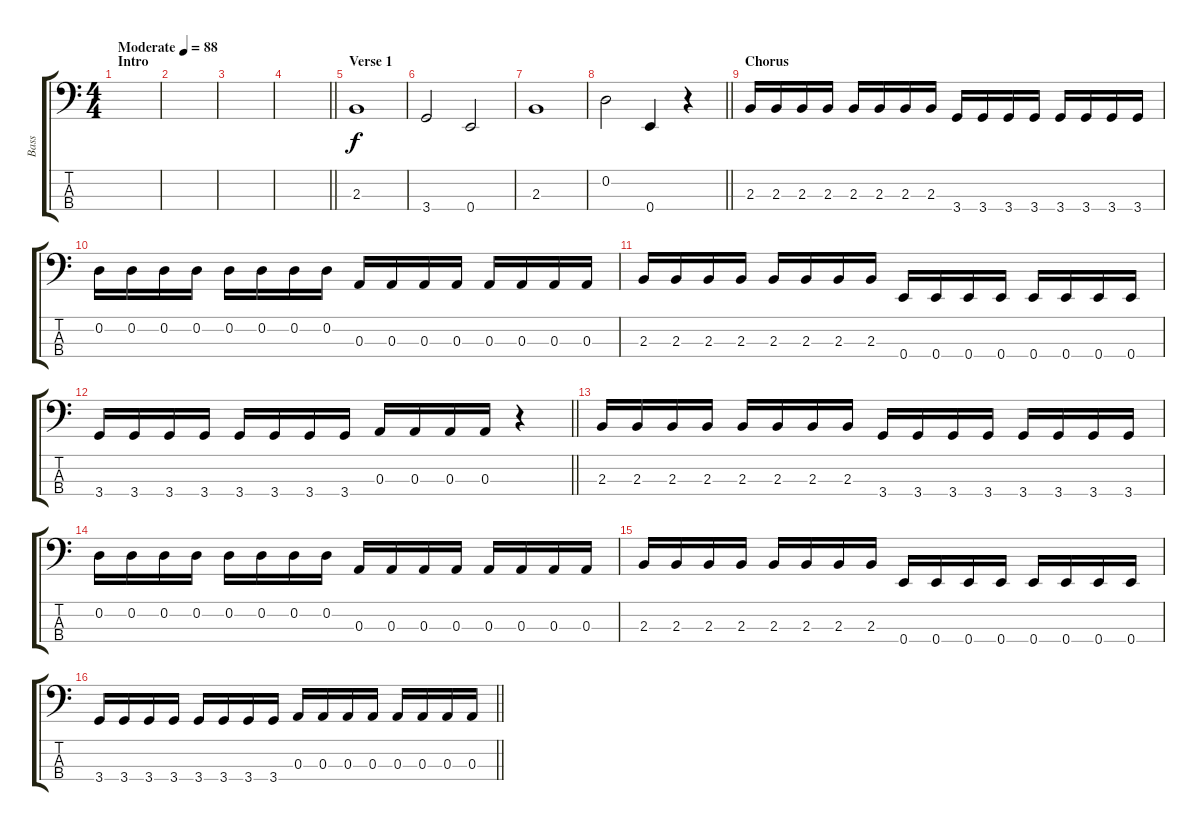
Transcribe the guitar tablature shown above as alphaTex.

\track ("Bass" "Bass") {instrument electricbassfinger}
\staff {score tabs}
\tuning (G2 D2 A1 E1) {hide}
\ts (4 4)
\section ("" "Intro")
\tempo (88 "Moderate")
\clef f4
\ks c
|
|
|
\barLineRight lightlight
|
\section ("" "Verse 1")
2.3.1 |
3.4.2 0.4.2 |
2.3.1 |
\barLineRight lightlight
0.2.2 0.4.4 r.4 |
\section ("" "Chorus")
2.3.16 2.3.16 2.3.16 2.3.16 2.3.16 2.3.16 2.3.16 2.3.16 3.4.16 3.4.16 3.4.16 3.4.16 3.4.16 3.4.16 3.4.16 3.4.16 |
0.2.16 0.2.16 0.2.16 0.2.16 0.2.16 0.2.16 0.2.16 0.2.16 0.3.16 0.3.16 0.3.16 0.3.16 0.3.16 0.3.16 0.3.16 0.3.16 |
2.3.16 2.3.16 2.3.16 2.3.16 2.3.16 2.3.16 2.3.16 2.3.16 0.4.16 0.4.16 0.4.16 0.4.16 0.4.16 0.4.16 0.4.16 0.4.16 |
\barLineRight lightlight
3.4.16 3.4.16 3.4.16 3.4.16 3.4.16 3.4.16 3.4.16 3.4.16 0.3.16 0.3.16 0.3.16 0.3.16 r.4 |
2.3.16 2.3.16 2.3.16 2.3.16 2.3.16 2.3.16 2.3.16 2.3.16 3.4.16 3.4.16 3.4.16 3.4.16 3.4.16 3.4.16 3.4.16 3.4.16 |
0.2.16 0.2.16 0.2.16 0.2.16 0.2.16 0.2.16 0.2.16 0.2.16 0.3.16 0.3.16 0.3.16 0.3.16 0.3.16 0.3.16 0.3.16 0.3.16 |
2.3.16 2.3.16 2.3.16 2.3.16 2.3.16 2.3.16 2.3.16 2.3.16 0.4.16 0.4.16 0.4.16 0.4.16 0.4.16 0.4.16 0.4.16 0.4.16 |
\barLineRight lightlight
3.4.16 3.4.16 3.4.16 3.4.16 3.4.16 3.4.16 3.4.16 3.4.16 0.3.16 0.3.16 0.3.16 0.3.16 0.3.16 0.3.16 0.3.16 0.3.16
